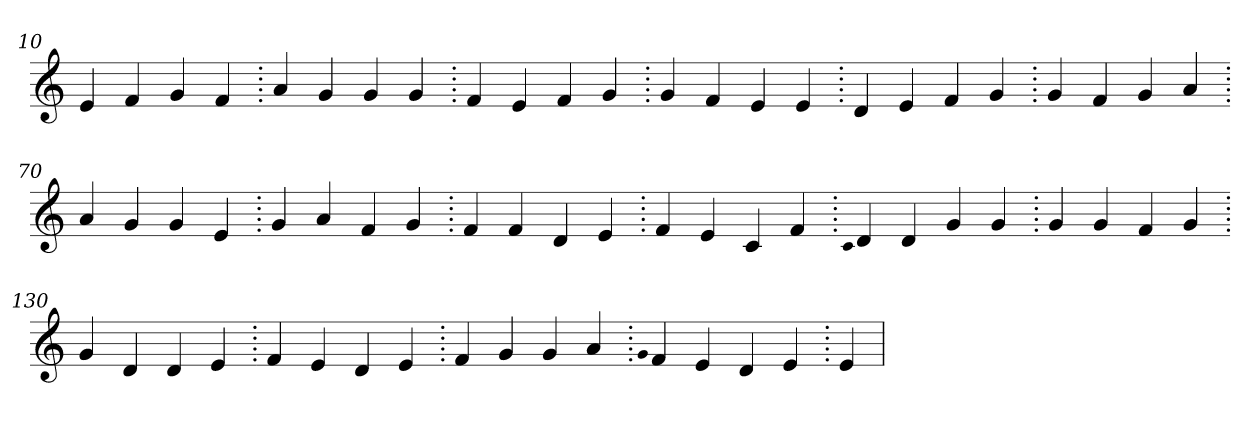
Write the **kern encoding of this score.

**kern
*part1
*staff1
*clefG2
=10.
4e
4f
4g
4f
=20.
4a
4g
4g
4g
=30.
4f
4e
4f
4g
=40.
4g
4f
4e
4e
=50.
4d
4e
4f
4g
=60.
4g
4f
4g
4a
=70.
4a
4g
4g
4e
=80.
4g
4a
4f
4g
=90.
4f
4f
4d
4e
=100.
4f
4e
4c
4f
=110.
qqc
4d
4d
4g
4g
=120.
4g
4g
4f
4g
=130.
4g
4d
4d
4e
=140.
4f
4e
4d
4e
=150.
4f
4g
4g
4a
=160.
qqg
4f
4e
4d
4e
=170.
4e
=
*-
